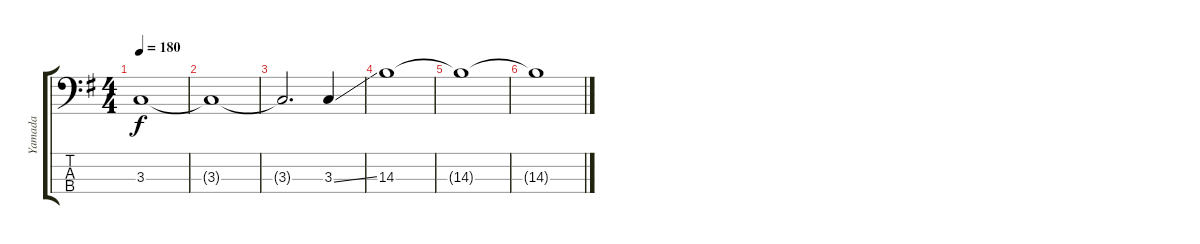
\track ("Yamada" "Yamada") {instrument electricbassfinger}
\staff {score tabs}
\tuning (G2 D2 A1 E1) {hide}
\ts (4 4)
\tempo 180
\clef f4
\ks g
3.3{t}.1{dy f} |
3.3{t}.1 |
3.3{t}.2{d} 3.3{ss}.4 |
14.3.1 |
14.3{t}.1 |
14.3{t}.1
